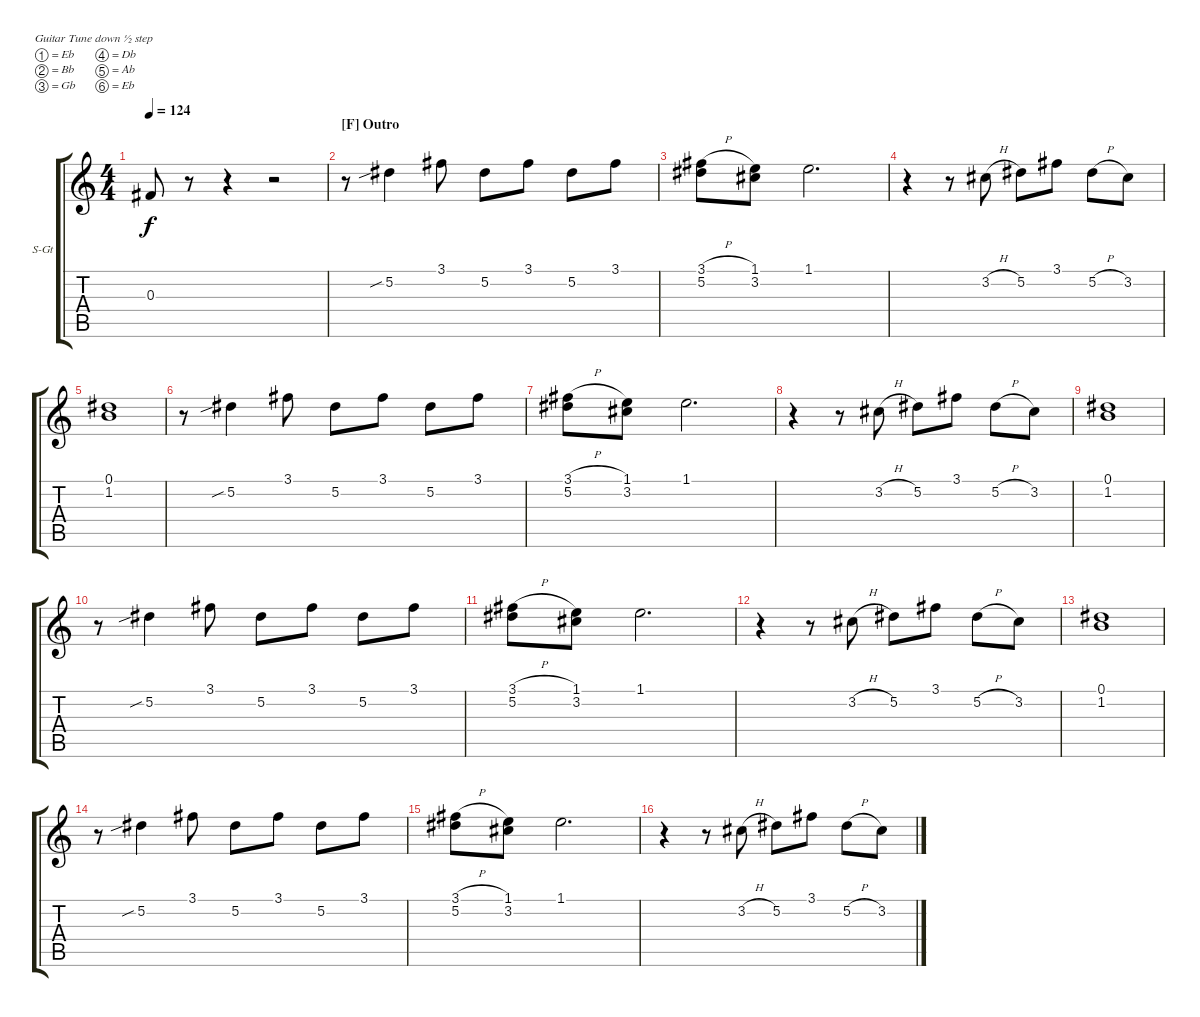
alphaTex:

\bracketExtendMode groupsimilarinstruments
\firstSystemTrackNameOrientation horizontal
\otherSystemsTrackNameOrientation horizontal
\track ("Gt 2" "S-Gt") {instrument acousticguitarsteel}
\staff {score tabs}
\tuning (Eb4 Bb3 Gb3 Db3 Ab2 Eb2)
\ts (4 4)
\tempo 124
\clef g2
\scale
1.03909
\ks c
0.3.8{dy f} r.8 r.4 r.2 |
\section ("F" "Outro")
\scale
0.960908 r.8 5.2{sib}.4 3.1.8 5.2.8 3.1.8 5.2.8 3.1.8 |
\scale
1.03909 (5.2{h} 3.1{h}).8 (3.2 1.1).8 1.1.2{d} |
\scale
0.960908 r.4 r.8 3.2{h}.8 5.2.8 3.1.8 5.2{h}.8 3.2.8 |
\scale
1.03909 (0.1 1.2).1 |
\scale
0.960908 r.8 5.2{sib}.4 3.1.8 5.2.8 3.1.8 5.2.8 3.1.8 |
\scale
1.03909 (5.2{h} 3.1{h}).8 (3.2 1.1).8 1.1.2{d} |
\scale
0.960908 r.4 r.8 3.2{h}.8 5.2.8 3.1.8 5.2{h}.8 3.2.8 |
\scale
1.03909 (0.1 1.2).1 |
\scale
0.960908 r.8 5.2{sib}.4 3.1.8 5.2.8 3.1.8 5.2.8 3.1.8 |
\scale
1.03909 (5.2{h} 3.1{h}).8 (3.2 1.1).8 1.1.2{d} |
\scale
0.960908 r.4 r.8 3.2{h}.8 5.2.8 3.1.8 5.2{h}.8 3.2.8 |
\scale
1.03909 (0.1 1.2).1 |
\scale
0.960908 r.8 5.2{sib}.4 3.1.8 5.2.8 3.1.8 5.2.8 3.1.8 |
\scale
1.03909 (5.2{h} 3.1{h}).8 (3.2 1.1).8 1.1.2{d} |
\scale
0.960908 r.4 r.8 3.2{h}.8 5.2.8 3.1.8 5.2{h}.8 3.2.8
